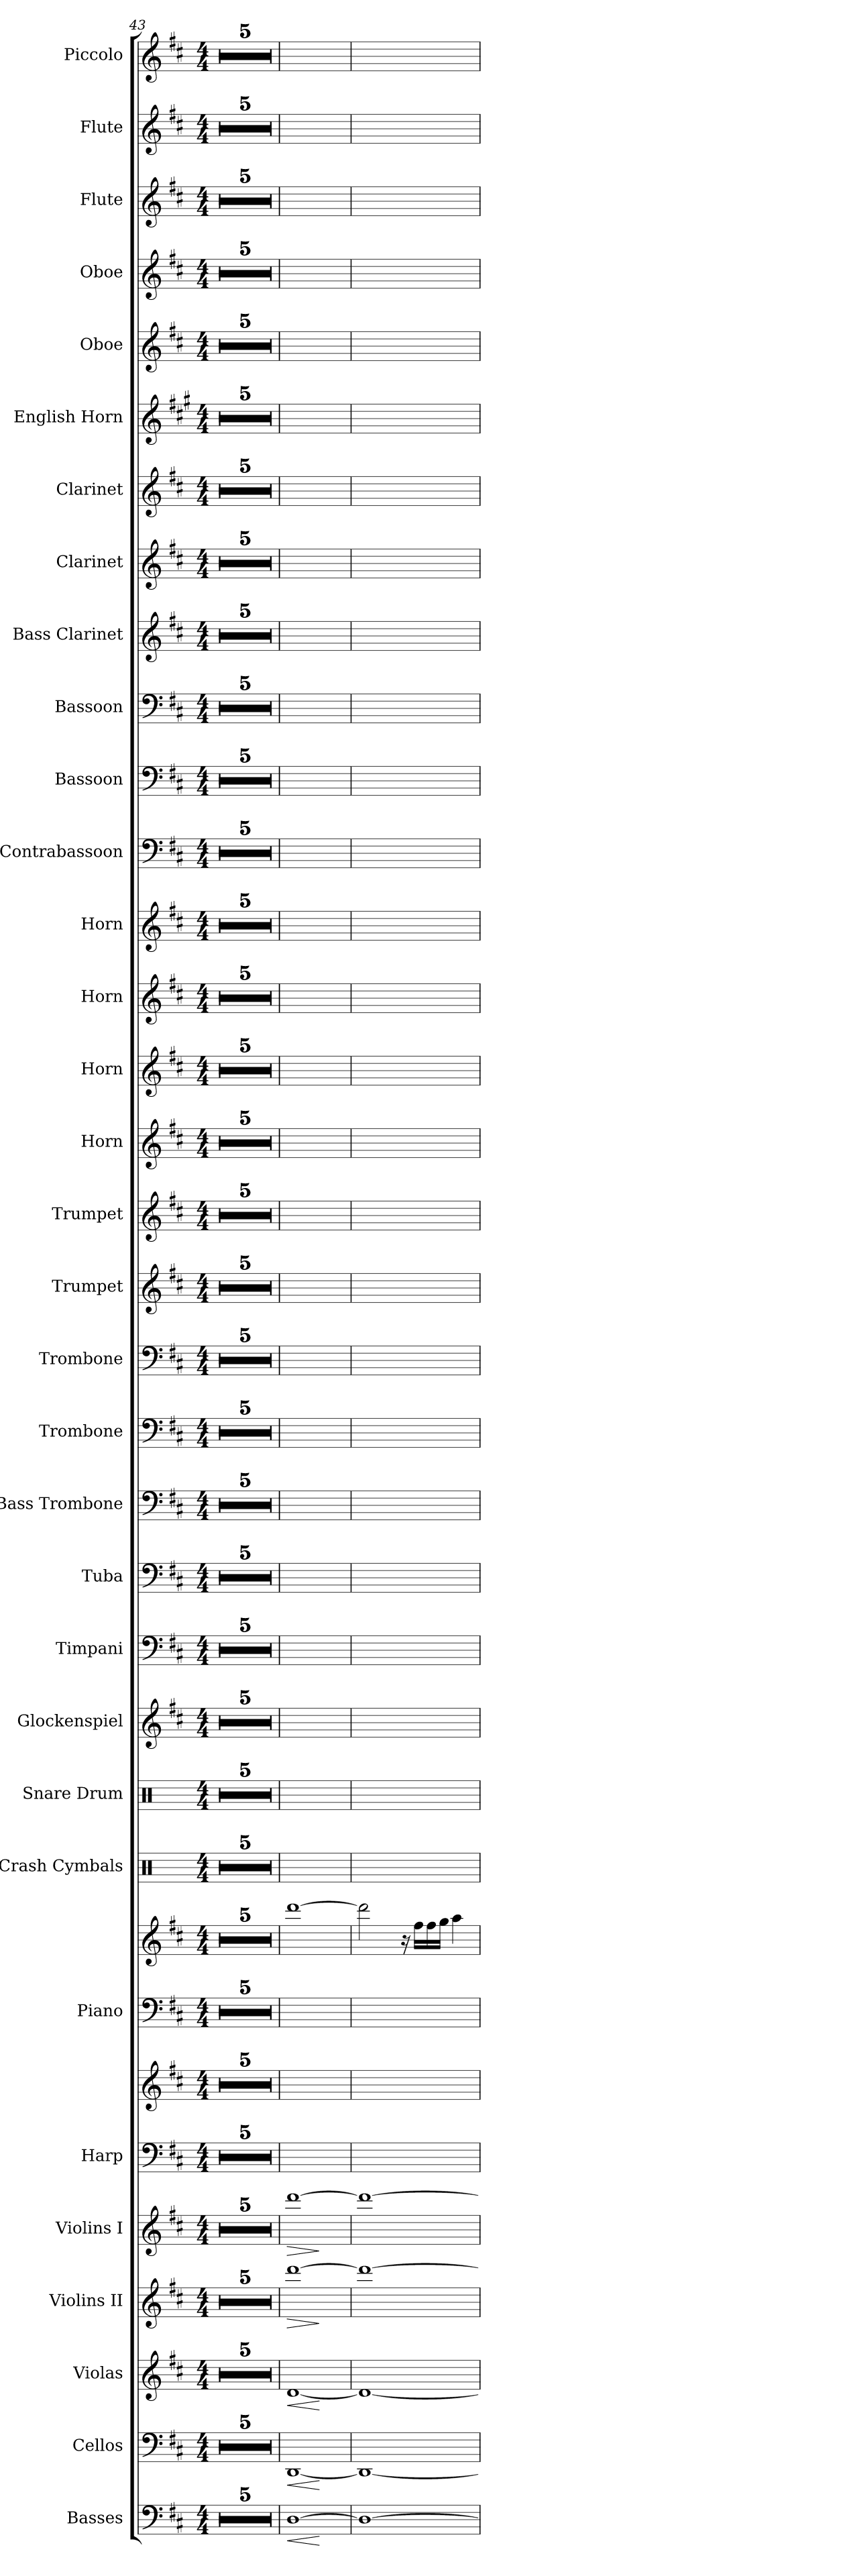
**kern	**dynam	**kern	**dynam	**kern	**dynam	**kern	**dynam	**kern	**dynam	**kern	**kern	**kern	**kern	**kern	**kern	**kern	**kern	**kern	**kern	**kern	**kern	**kern	**kern	**kern	**kern	**kern	**kern	**kern	**kern	**kern	**kern	**kern	**kern	**kern	**kern	**kern	**kern	**kern	**kern
*part33	*part33	*part32	*part32	*part31	*part31	*part30	*part30	*part29	*part29	*part28	*part28	*part27	*part27	*part26	*part25	*part24	*part23	*part22	*part21	*part20	*part19	*part18	*part17	*part16	*part15	*part14	*part13	*part12	*part11	*part10	*part9	*part8	*part7	*part6	*part5	*part4	*part3	*part2	*part1
*staff35	*staff35	*staff34	*staff34	*staff33	*staff33	*staff32	*staff32	*staff31	*staff31	*staff30	*staff29	*staff28	*staff27	*staff26	*staff25	*staff24	*staff23	*staff22	*staff21	*staff20	*staff19	*staff18	*staff17	*staff16	*staff15	*staff14	*staff13	*staff12	*staff11	*staff10	*staff9	*staff8	*staff7	*staff6	*staff5	*staff4	*staff3	*staff2	*staff1
*I"Basses	*	*I"Cellos	*	*I"Violas	*	*I"Violins II	*	*I"Violins I	*	*I"Harp	*	*I"Piano	*	*I"Crash Cymbals	*I"Snare Drum	*I"Glockenspiel	*I"Timpani	*I"Tuba	*I"Bass Trombone	*I"Trombone	*I"Trombone	*I"Trumpet	*I"Trumpet	*I"Horn	*I"Horn	*I"Horn	*I"Horn	*I"Contrabassoon	*I"Bassoon	*I"Bassoon	*I"Bass Clarinet	*I"Clarinet	*I"Clarinet	*I"English Horn	*I"Oboe	*I"Oboe	*I"Flute	*I"Flute	*I"Piccolo
*	*	*	*	*	*	*	*	*	*	*	*	*	*	*I'Cym	*I'Sn Dr	*	*	*	*	*	*	*	*	*	*	*	*	*	*	*	*	*	*	*	*	*	*	*	*
*clefF4	*	*clefF4	*	*clefG2	*	*clefG2	*	*clefG2	*	*clefF4	*clefG2	*clefF4	*clefG2	*clefX	*clefX	*clefG2	*clefF4	*clefF4	*clefF4	*clefF4	*clefF4	*clefG2	*clefG2	*clefG2	*clefG2	*clefG2	*clefG2	*clefF4	*clefF4	*clefF4	*clefG2	*clefG2	*clefG2	*clefG2	*clefG2	*clefG2	*clefG2	*clefG2	*clefG2
*ITrd7c12	*	*	*	*	*	*	*	*	*	*	*	*	*	*	*	*ITrd-14c-24	*	*	*	*	*	*	*	*	*	*	*	*ITrd7c12	*	*	*ITrd7c12	*	*	*ITrd4c7	*	*	*	*	*ITrd-7c-12
*k[f#c#]	*	*k[f#c#]	*	*k[f#c#]	*	*k[f#c#]	*	*k[f#c#]	*	*k[f#c#]	*k[f#c#]	*k[f#c#]	*k[f#c#]	*	*	*k[f#c#]	*k[f#c#]	*k[f#c#]	*k[f#c#]	*k[f#c#]	*k[f#c#]	*k[f#c#]	*k[f#c#]	*k[f#c#]	*k[f#c#]	*k[f#c#]	*k[f#c#]	*k[f#c#]	*k[f#c#]	*k[f#c#]	*k[f#c#]	*k[f#c#]	*k[f#c#]	*k[f#c#]	*k[f#c#]	*k[f#c#]	*k[f#c#]	*k[f#c#]	*k[f#c#]
*D:	*	*D:	*	*D:	*	*D:	*	*D:	*	*D:	*D:	*D:	*D:	*	*	*D:	*D:	*D:	*D:	*D:	*D:	*D:	*D:	*D:	*D:	*D:	*D:	*D:	*D:	*D:	*D:	*D:	*D:	*D:	*D:	*D:	*D:	*D:	*D:
*M4/4	*	*M4/4	*	*M4/4	*	*M4/4	*	*M4/4	*	*M4/4	*M4/4	*M4/4	*M4/4	*M4/4	*M4/4	*M4/4	*M4/4	*M4/4	*M4/4	*M4/4	*M4/4	*M4/4	*M4/4	*M4/4	*M4/4	*M4/4	*M4/4	*M4/4	*M4/4	*M4/4	*M4/4	*M4/4	*M4/4	*M4/4	*M4/4	*M4/4	*M4/4	*M4/4	*M4/4
=43	=43	=43	=43	=43	=43	=43	=43	=43	=43	=43	=43	=43	=43	=43	=43	=43	=43	=43	=43	=43	=43	=43	=43	=43	=43	=43	=43	=43	=43	=43	=43	=43	=43	=43	=43	=43	=43	=43	=43
1ryy	.	1ryy	.	1ryy	.	1ryy	.	1ryy	.	1ryy	1ryy	1ryy	1ryy	1ryy	1ryy	1ryy	1ryy	1ryy	1ryy	1ryy	1ryy	1ryy	1ryy	1ryy	1ryy	1ryy	1ryy	1ryy	1ryy	1ryy	1ryy	1ryy	1ryy	1ryy	1ryy	1ryy	1ryy	1ryy	1ryy
=44	=44	=44	=44	=44	=44	=44	=44	=44	=44	=44	=44	=44	=44	=44	=44	=44	=44	=44	=44	=44	=44	=44	=44	=44	=44	=44	=44	=44	=44	=44	=44	=44	=44	=44	=44	=44	=44	=44	=44
1ryy	.	1ryy	.	1ryy	.	1ryy	.	1ryy	.	1ryy	1ryy	1ryy	1ryy	1ryy	1ryy	1ryy	1ryy	1ryy	1ryy	1ryy	1ryy	1ryy	1ryy	1ryy	1ryy	1ryy	1ryy	1ryy	1ryy	1ryy	1ryy	1ryy	1ryy	1ryy	1ryy	1ryy	1ryy	1ryy	1ryy
=45	=45	=45	=45	=45	=45	=45	=45	=45	=45	=45	=45	=45	=45	=45	=45	=45	=45	=45	=45	=45	=45	=45	=45	=45	=45	=45	=45	=45	=45	=45	=45	=45	=45	=45	=45	=45	=45	=45	=45
1ryy	.	1ryy	.	1ryy	.	1ryy	.	1ryy	.	1ryy	1ryy	1ryy	1ryy	1ryy	1ryy	1ryy	1ryy	1ryy	1ryy	1ryy	1ryy	1ryy	1ryy	1ryy	1ryy	1ryy	1ryy	1ryy	1ryy	1ryy	1ryy	1ryy	1ryy	1ryy	1ryy	1ryy	1ryy	1ryy	1ryy
=46	=46	=46	=46	=46	=46	=46	=46	=46	=46	=46	=46	=46	=46	=46	=46	=46	=46	=46	=46	=46	=46	=46	=46	=46	=46	=46	=46	=46	=46	=46	=46	=46	=46	=46	=46	=46	=46	=46	=46
1ryy	.	1ryy	.	1ryy	.	1ryy	.	1ryy	.	1ryy	1ryy	1ryy	1ryy	1ryy	1ryy	1ryy	1ryy	1ryy	1ryy	1ryy	1ryy	1ryy	1ryy	1ryy	1ryy	1ryy	1ryy	1ryy	1ryy	1ryy	1ryy	1ryy	1ryy	1ryy	1ryy	1ryy	1ryy	1ryy	1ryy
=47	=47	=47	=47	=47	=47	=47	=47	=47	=47	=47	=47	=47	=47	=47	=47	=47	=47	=47	=47	=47	=47	=47	=47	=47	=47	=47	=47	=47	=47	=47	=47	=47	=47	=47	=47	=47	=47	=47	=47
1ryy	.	1ryy	.	1ryy	.	1ryy	.	1ryy	.	1ryy	1ryy	1ryy	1ryy	1ryy	1ryy	1ryy	1ryy	1ryy	1ryy	1ryy	1ryy	1ryy	1ryy	1ryy	1ryy	1ryy	1ryy	1ryy	1ryy	1ryy	1ryy	1ryy	1ryy	1ryy	1ryy	1ryy	1ryy	1ryy	1ryy
=48	=48	=48	=48	=48	=48	=48	=48	=48	=48	=48	=48	=48	=48	=48	=48	=48	=48	=48	=48	=48	=48	=48	=48	=48	=48	=48	=48	=48	=48	=48	=48	=48	=48	=48	=48	=48	=48	=48	=48
!	!LO:HP:b	!	!LO:HP:b	!	!LO:HP:b	!	!LO:HP:b	!	!LO:HP:b	!	!	!	!	!	!	!	!	!	!	!	!	!	!	!	!	!	!	!	!	!	!	!	!	!	!	!	!	!	!
[1DD	<	[1DD	<	[1d	<	[1ddd	>	[1ddd	>	1ryy	1ryy	1ryy	[1ddd	1ryy	1ryy	1ryy	1ryy	1ryy	1ryy	1ryy	1ryy	1ryy	1ryy	1ryy	1ryy	1ryy	1ryy	1ryy	1ryy	1ryy	1ryy	1ryy	1ryy	1ryy	1ryy	1ryy	1ryy	1ryy	1ryy
.	[	.	[	.	[	.	]	.	]	.	.	.	.	.	.	.	.	.	.	.	.	.	.	.	.	.	.	.	.	.	.	.	.	.	.	.	.	.	.
=49	=49	=49	=49	=49	=49	=49	=49	=49	=49	=49	=49	=49	=49	=49	=49	=49	=49	=49	=49	=49	=49	=49	=49	=49	=49	=49	=49	=49	=49	=49	=49	=49	=49	=49	=49	=49	=49	=49	=49
1DD_	.	1DD_	.	1d_	.	1ddd_	.	1ddd_	.	1ryy	1ryy	1ryy	2ddd]	1ryy	1ryy	1ryy	1ryy	1ryy	1ryy	1ryy	1ryy	1ryy	1ryy	1ryy	1ryy	1ryy	1ryy	1ryy	1ryy	1ryy	1ryy	1ryy	1ryy	1ryy	1ryy	1ryy	1ryy	1ryy	1ryy
.	.	.	.	.	.	.	.	.	.	.	.	.	16r	.	.	.	.	.	.	.	.	.	.	.	.	.	.	.	.	.	.	.	.	.	.	.	.	.	.
.	.	.	.	.	.	.	.	.	.	.	.	.	16ff#LL	.	.	.	.	.	.	.	.	.	.	.	.	.	.	.	.	.	.	.	.	.	.	.	.	.	.
.	.	.	.	.	.	.	.	.	.	.	.	.	16ff#	.	.	.	.	.	.	.	.	.	.	.	.	.	.	.	.	.	.	.	.	.	.	.	.	.	.
.	.	.	.	.	.	.	.	.	.	.	.	.	16ggJJ	.	.	.	.	.	.	.	.	.	.	.	.	.	.	.	.	.	.	.	.	.	.	.	.	.	.
.	.	.	.	.	.	.	.	.	.	.	.	.	4aa	.	.	.	.	.	.	.	.	.	.	.	.	.	.	.	.	.	.	.	.	.	.	.	.	.	.
=	=	=	=	=	=	=	=	=	=	=	=	=	=	=	=	=	=	=	=	=	=	=	=	=	=	=	=	=	=	=	=	=	=	=	=	=	=	=	=
*-	*-	*-	*-	*-	*-	*-	*-	*-	*-	*-	*-	*-	*-	*-	*-	*-	*-	*-	*-	*-	*-	*-	*-	*-	*-	*-	*-	*-	*-	*-	*-	*-	*-	*-	*-	*-	*-	*-	*-
